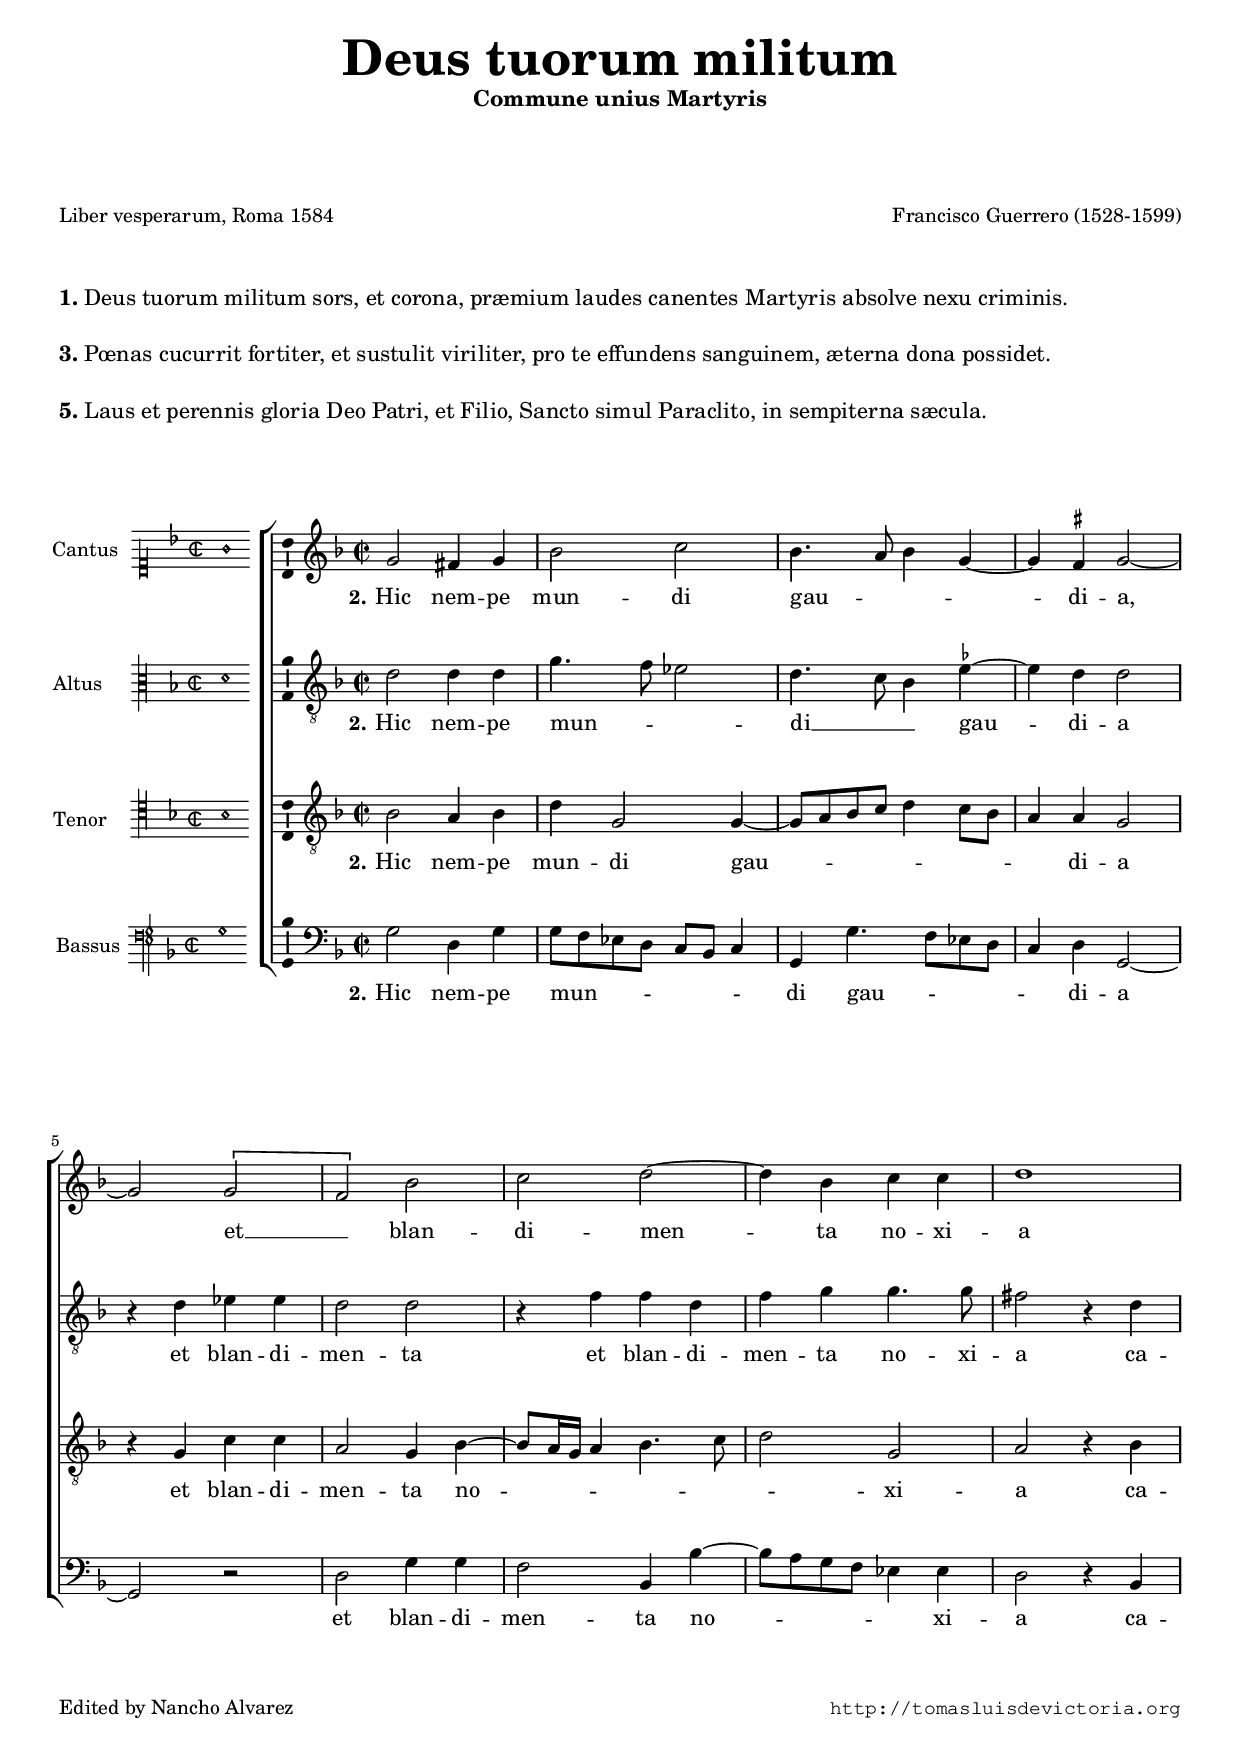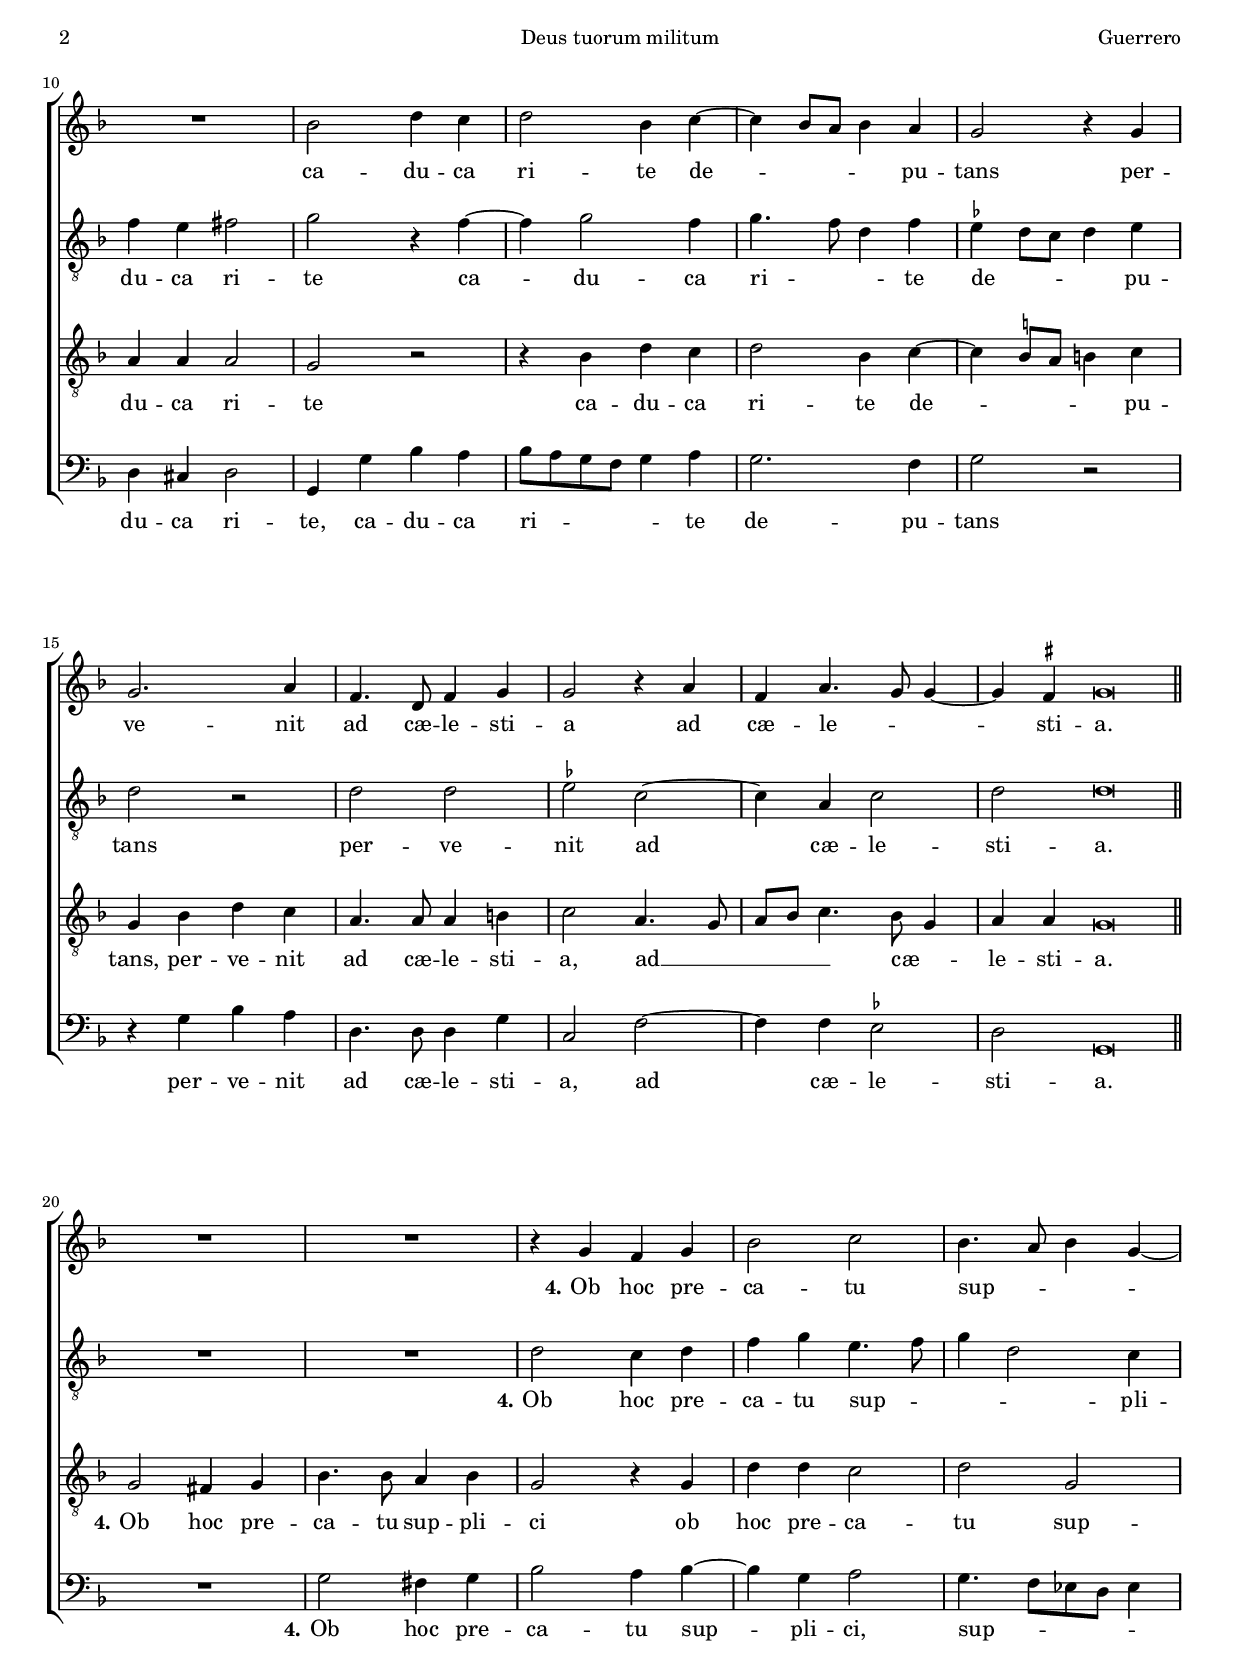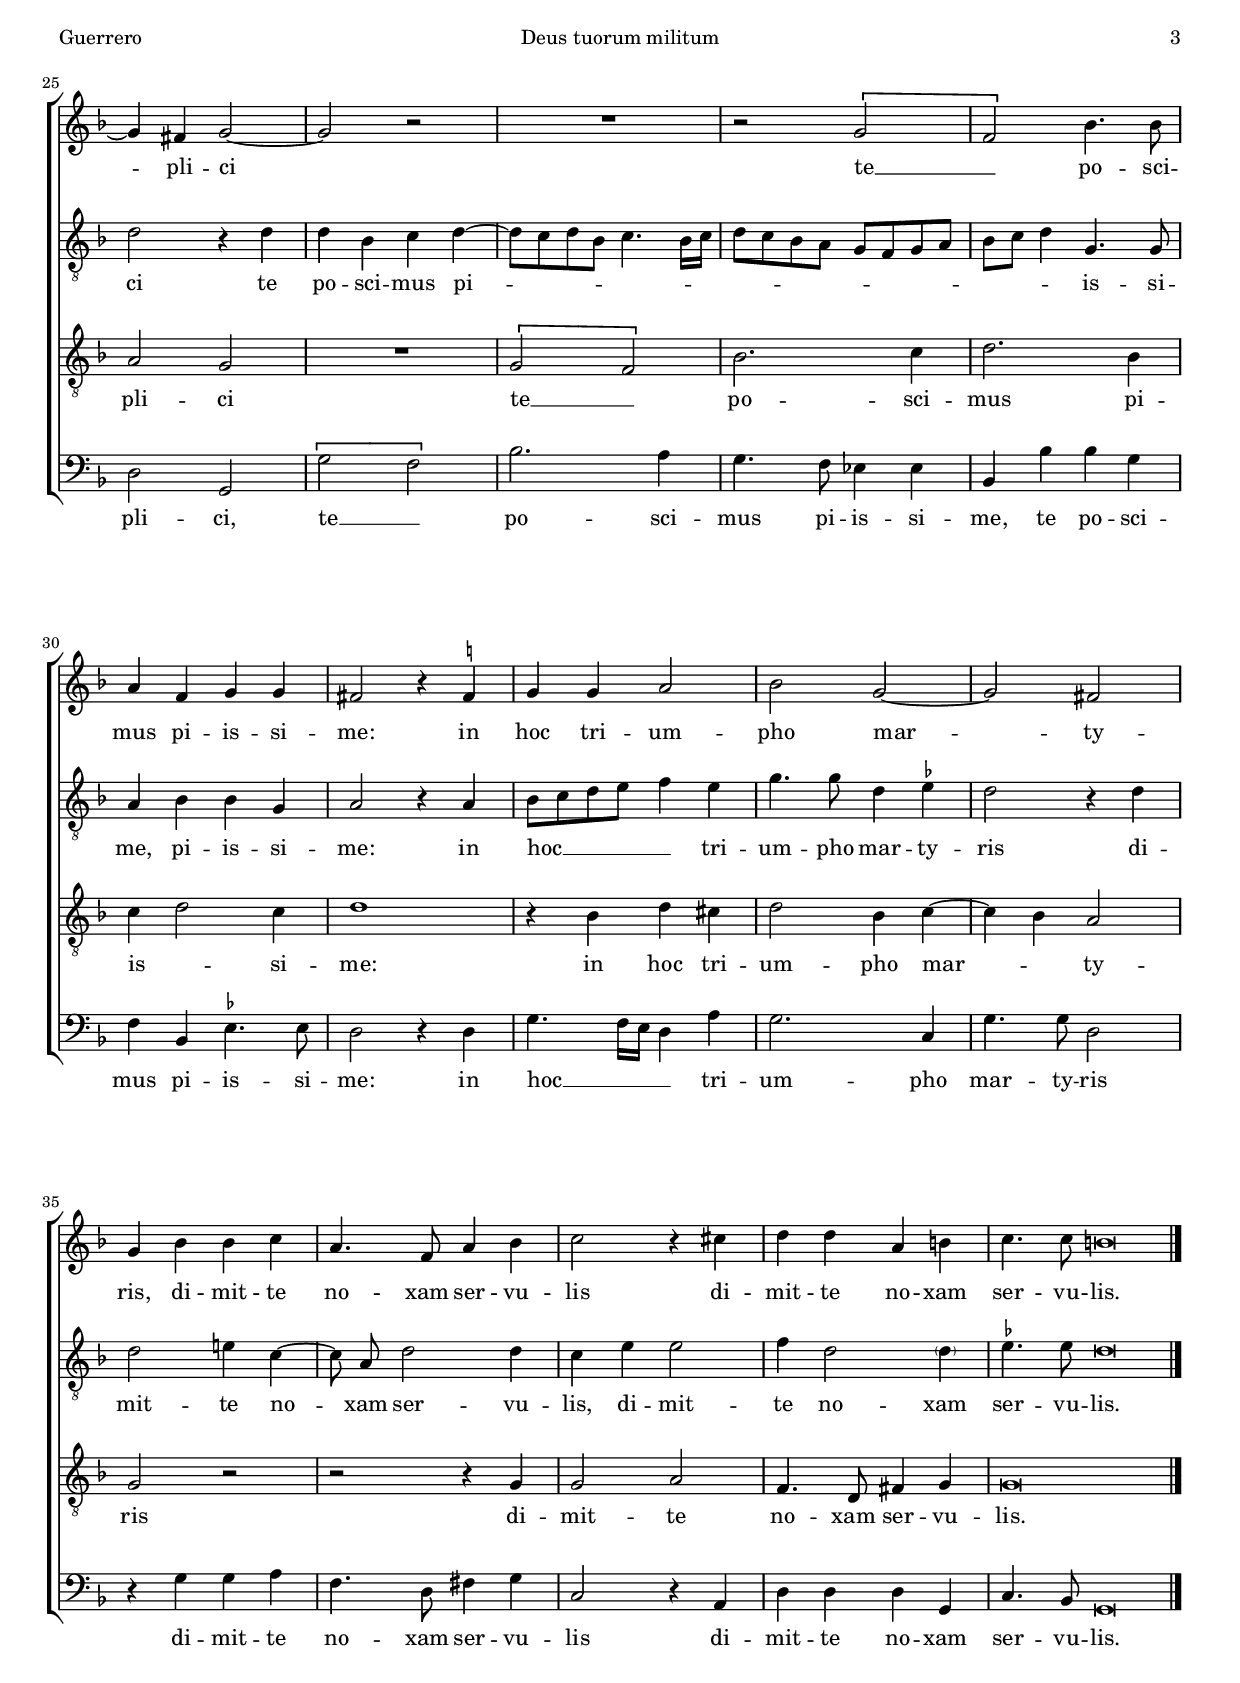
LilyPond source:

\version "2.18.0"

#(set-default-paper-size "a4")
#(set-global-staff-size 17.2)
#(ly:set-option 'point-and-click #f)
%mobile -s14.5 -i3.0

italicas=\override LyricText.font-shape = #'italic
rectas=\override LyricText.font-shape = #'upright
ss=\once \set suggestAccidentals = ##t
incipitwidth = 20

htitle="Deus tuorum militum"
hcomposer="Guerrero"

\header {
	title=\markup{\fontsize #4 "Deus tuorum militum"}
	subtitle="Commune unius Martyris"
	subsubtitle=\markup{\null \vspace #3 }
	composer="Francisco Guerrero (1528-1599)"
        pdfauthor=\composer
	poet=\markup{"Liber vesperarum, Roma 1584"}
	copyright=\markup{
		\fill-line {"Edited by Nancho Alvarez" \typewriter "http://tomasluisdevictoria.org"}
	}
%	tagline=""
}
%tablet \markup{\null \vspace #5 }
\markup{\null \vspace #2 }
\markup{\larger
\line{\bold "1." "Deus tuorum militum sors, et corona, præmium laudes canentes Martyris absolve nexu criminis."}} 
\markup{\null \vspace #1 }
\markup{\larger
\line{\bold "3." "Pœnas cucurrit fortiter, et sustulit viriliter, pro te effundens sanguinem, æterna dona possidet."}}
\markup{\null \vspace #1 }
\markup{\larger
\line{\bold "5." "Laus et perennis gloria Deo Patri, et Filio, Sancto simul Paraclito, in sempiterna sæcula."}}

%tablet \pageBreak


global={\key f \major \time 2/2 \skip 1*19 \bar "||" \break
				\skip 1*20 \bar "|." }

cantus=\relative c''{
	g2 fis4 g
	bes2 c
	bes4. a8 bes4 g ~
	g \ss fis g2 ~
	g \[g 
	f\] bes
	c d ~
	d4 bes c c
	d1
	R1
	bes2 d4 c
	d2 bes4 c ~
	c bes8 a bes4 a
	g2 r4 g
	g2. a4
	f4. d8 f4 g
	g2 r4 a
	f a4. g8 g4 ~
	g \ss fis g\breve*1/4
	R1*2
	r4 g f g
	bes2 c
	bes4. a8 bes4 g ~
	g fis g2 ~
	g r
	R1
	r2 \[g
	f\] bes4. bes8
	a4 f g g
	fis2 r4 \ss f
	g g a2
	bes g ~
	g fis
	g4 bes bes c
	a4. f8 a4 bes
	c2 r4 cis
	d d a b
	c4. c8 b\breve*1/4
}

altus=\relative c'{
	d2 d4 d 
	g4. f8 ees2
	d4. c8 bes4 \ss ees4 ~
	ees4 d d2
	r4 d ees ees
	d2 d
	r4 f f d
	f g g4. g8
	fis2 r4 d
	f e fis2
	g r4 f ~
	f g2 f4
	g4. f8 d4 f
	\ss ees4 d8 c d4 ees
	d2 r
	d2 d
	\ss ees c ~
	c4 a c2
	d d\breve*1/4
	R1*2
	d2 c4 d
	f g e4. f8
	g4 d2 c4
	d2 r4 d
	d bes c d ~
	d8 c d bes c4. bes16 c
	d8 c bes a g f g a
	bes c d4 g,4. g8
	a4 bes bes g
	a2 r4 a
	bes8 c d e f4 e
	g4. g8 d4 \ss ees
	d2 r4 d
	d2 e!4 c ~
	c8 \noBeam a d2 d4
	c e e2
	f4 d2 \parenthesize d4 %! CSIC e4  % que final mas raro!
	\ss ees4. ees8 d\breve*1/4
}

tenor=\relative c'{
	bes2 a4 bes
	d g,2 g4 ~
	g8 a bes c d4 c8 bes
	a4 a g2
	r4 g c c
	a2 g4 bes ~
	bes8 a16 g a4 bes4. c8
	d2 g,
	a r4 bes
	a a a2
	g r
	r4 bes d c
	d2 bes4 c ~
	c \ss b8 a b!4 c
	g bes d c
	a4. a8 a4 b
	c2 a4. g8 a bes c4. bes8 g4
	a a g\breve*1/4
	g2 fis4 g
	bes4. bes8 a4 bes
	g2 r4 g
	d' d c2
	d g,
	a g
	R1
	\[g2 f\]
	bes2. c4
	d2. bes4
	c4 d2 c4
	d1
	r4 bes d cis 
	d2 bes4 c ~
	c bes4 a2
	g r
	r r4 g
	g2 a
	f4. d8 fis4 g
	g\breve*1/2
}

bassus=\relative c'{
	g2 d4 g
	g8 f ees d c bes c4
	g4 g'4. f8 ees d
	c4 d g,2 ~
	g r
	d' g4 g
	f2 bes,4 bes' ~
	bes8 a g f ees4 ees
	d2
	r4 bes
	d cis d2
	g,4 g' bes a
	bes8 a g f g4 a
	g2. f4
	g2 r
	r4 g bes a
	d,4. d8 d4 g
	c,2 f ~
	f4 f \ss ees2
	d g,\breve*1/4
	R1
	g'2 fis4 g
	bes2 a4 bes ~
	bes g a2
	g4. f8[ ees d] ees4
	d2 g,
	\[g' f\]
	bes2. a4
	g4. f8 ees4 ees
	bes bes' bes g
	f bes, \ss ees4. ees8
	d2 r4 d
	g4. f16 e d4 a'
	g2. c,4
	g'4. g8 d2
	r4 g g a
	f4. d8 fis4 g
	c,2 r4 a
	d d d g,
	c4. bes8 g\breve*1/4
}

textocantus=\lyricmode{
\set stanza = "2."
Hic nem -- pe mun -- di gau -- _ _ _ di -- a,
et __ _ blan -- di -- men -- ta no -- xi -- a
ca -- du -- ca ri -- te de -- _ _ _ pu -- tans
per -- ve -- nit ad cæ -- le -- sti -- a
ad cæ -- le -- _ _ sti -- a.
\set stanza = "4."
Ob hoc pre -- ca -- tu sup -- _ _ _ pli -- ci
te __ _ po -- sci -- mus pi -- is -- si -- me:
in hoc tri -- um -- pho mar -- ty -- ris,
di -- mit -- te no -- xam ser -- vu -- lis
di -- mit -- te no -- xam ser -- vu -- lis.
}

textoaltus=\lyricmode{
\set stanza = "2."
Hic nem -- pe mun -- _ _ di __ _ _ gau -- di -- a
et blan -- di -- men -- ta
et blan -- di -- men -- ta no -- xi -- a
ca -- du -- ca ri -- te
ca -- du -- ca ri -- _ _ te de -- _ _ _ pu -- tans
per -- ve -- nit ad cæ -- le -- sti -- a.
\set stanza = "4."
Ob hoc pre -- ca -- tu sup -- _ _ _ pli -- ci
te po -- sci -- mus pi -- _ _ _ _ _ _ _ _ _ _ _ _ _ _ _ _ _ is -- si -- me,
pi -- is -- si -- me:
in hoc __ _ _ _ _ tri -- um -- pho mar -- ty -- ris
di -- mit -- te no -- xam ser -- vu -- lis,
di -- mit -- te no -- xam ser -- vu -- lis.
}

textotenor=\lyricmode{
\set stanza = "2."
Hic nem -- pe mun -- di gau -- _ _ _ _ _ _ _ di -- a
et blan -- di -- men -- ta no -- _ _ _ _ _ _ xi -- a
ca -- du -- ca ri -- te
ca -- du -- ca ri -- te de -- _ _ _ pu -- tans,
per -- ve -- nit ad cæ -- le -- sti -- a,
ad __ _ _ _ _ cæ -- _ le -- sti -- a.
\set stanza = "4."
Ob hoc pre -- ca -- tu sup -- pli -- ci
ob hoc pre -- ca -- tu sup -- pli -- ci
te __ _ po -- sci -- mus pi -- is -- _ si -- me:
in hoc tri -- um -- pho mar -- _ ty -- ris
di -- mit -- te no -- xam ser -- vu -- lis.
}

textobassus=\lyricmode{
\set stanza = "2."
Hic nem -- pe mun -- _ _ _ _ _ _ di gau -- _ _ _ _ di -- a
et blan -- di -- men -- ta no -- _ _ _ _ xi -- a
ca -- du -- ca ri -- te,
ca -- du -- ca ri -- _ _ _ _ te de -- pu -- tans
per -- ve -- nit ad cæ -- le -- sti -- a,
ad cæ -- le -- sti -- a.
\set stanza = "4."
Ob hoc pre -- ca -- tu sup -- pli -- ci,
sup -- _ _ _ _ pli -- ci,
te __ _ po -- sci -- mus pi -- is -- si -- me,
te po -- sci -- mus pi -- is -- si -- me:
in hoc __ _ _ _ tri -- um -- pho mar -- ty -- ris
di -- mit -- te no -- xam ser -- vu -- lis
di -- mit -- te no -- xam ser -- vu -- lis.
}

incipitcantus=\markup{
	\score{
		{ 
		\set Staff.instrumentName="Cantus  "
		\override NoteHead.style = #'neomensural
		\override Rest.style = #'neomensural
		\override Staff.TimeSignature.style = #'neomensural
		\cadenzaOn 
		\clef "petrucci-c1"
		\key f \major
		\time 2/2
		g'1
		} 
	\layout {
		\context {\Voice
			\remove Ligature_bracket_engraver
			\consists Mensural_ligature_engraver
		}
		line-width=\incipitwidth
		indent = 0
	}
	}
}

incipitaltus=\markup{
	\score{
		{ 
		\set Staff.instrumentName="Altus     "
		\override NoteHead.style = #'neomensural
		\override Rest.style = #'neomensural
		\override Staff.TimeSignature.style = #'neomensural
		\cadenzaOn 
		\clef "petrucci-c3"
		\key f \major
		\time 2/2
		d'1
		} 
	\layout {
		\context {\Voice
			\remove Ligature_bracket_engraver
			\consists Mensural_ligature_engraver
		}
		line-width=\incipitwidth
		indent = 0
	}
	}
}

incipittenor=\markup{
	\score{
		{ 
		\set Staff.instrumentName="Tenor    "
		\override NoteHead.style = #'neomensural 
		\override Rest.style = #'neomensural
		\override Staff.TimeSignature.style = #'neomensural
		\cadenzaOn 
		\clef "petrucci-c4"
		\key f \major
		\time 2/2
		bes1
		} 
	\layout {
		\context {\Voice
			\remove Ligature_bracket_engraver
			\consists Mensural_ligature_engraver
		}
		line-width=\incipitwidth
		indent=0
	}
	}
}

incipitbassus=\markup{
	\score{
		{ 
		\set Staff.instrumentName="Bassus "
		\override NoteHead.style = #'neomensural 
		\override Rest.style = #'neomensural
		\override Staff.TimeSignature.style = #'neomensural
		\cadenzaOn 
		\clef "petrucci-f4"
		\key f \major
		\time 2/2
		g1
		} 
	\layout {
		\context {\Voice
			\remove Ligature_bracket_engraver
			\consists Mensural_ligature_engraver
		}
		line-width=\incipitwidth
		indent=0
	}
	}
}



\score {\transpose c' c'{
\new ChoirStaff<<

	\new Staff <<\global
	\new Voice="v1" {
		\set Staff.instrumentName=\incipitcantus
		\clef "treble"
		\cantus }
	\new Lyrics \lyricsto "v1" {\textocantus }
	>>

	\new Staff <<\global
	\new Voice="v2" {
		\set Staff.instrumentName=\incipitaltus
		\clef "G_8"
		\altus }
	\new Lyrics \lyricsto "v2" {\textoaltus }
	>>
	
	\new Staff <<\global
	\new Voice="v3" {
		\set Staff.instrumentName=\incipittenor
		\clef "G_8"
		\tenor }
	\new Lyrics \lyricsto "v3" {\textotenor }
	>>

	\new Staff <<\global
	\new Voice="v4" {
		\set Staff.instrumentName=\incipitbassus
		\clef "bass"
		\bassus }
	\new Lyrics \lyricsto "v4" {\textobassus }
	>>
	
>>

	}%transpose

\layout{ 
	\context {\Lyrics 
		\override VerticalAxisGroup.staff-affinity = #UP
		\override VerticalAxisGroup.nonstaff-relatedstaff-spacing =
			#'((basic-distance . 0) (minimum-distance . 0) (padding . 1))
		\override LyricText.font-size = #1.2
		\override LyricHyphen.minimum-distance = #0.5
	}
	\context {\Score 
		tempoHideNote = ##t
		\override BarNumber.padding = #2 
	}
	\context {\Voice 
		%melismaBusyProperties = #'()
		%autoBeaming = ##f
	}
	\context {\Staff 
                %\RemoveEmptyStaves
                %\override VerticalAxisGroup.remove-first = ##t
		\override VerticalAxisGroup.staff-staff-spacing =
			#'((basic-distance . 11) (minimum-distance . 0) (padding . 1))
		\consists Ambitus_engraver 
		\override LigatureBracket.padding = #1
	}
}

%\midi { \mtempo }

}


\paper{
	evenHeaderMarkup=\markup  \fill-line { \fromproperty #'page:page-number-string \htitle \hcomposer }
	oddHeaderMarkup= \markup  \fill-line { \on-the-fly #not-first-page \hcomposer \on-the-fly #not-first-page \htitle \on-the-fly #not-first-page \fromproperty #'page:page-number-string }
	%system-count=20
	%page-count = 8
	ragged-last-bottom = ##f
	indent=3.6\cm
	system-system-spacing =
	#'((basic-distance . 20) (minimum-distance . 0) (padding . 5))
	top-system-spacing = % header
	#'((basic-distance . 9) (minimum-distance . 0) (padding . 0))
	last-bottom-spacing = % footer
	#'((basic-distance . 12) (minimum-distance . 0) (padding . 0))
	markup-system-spacing.padding = #1.5
}
